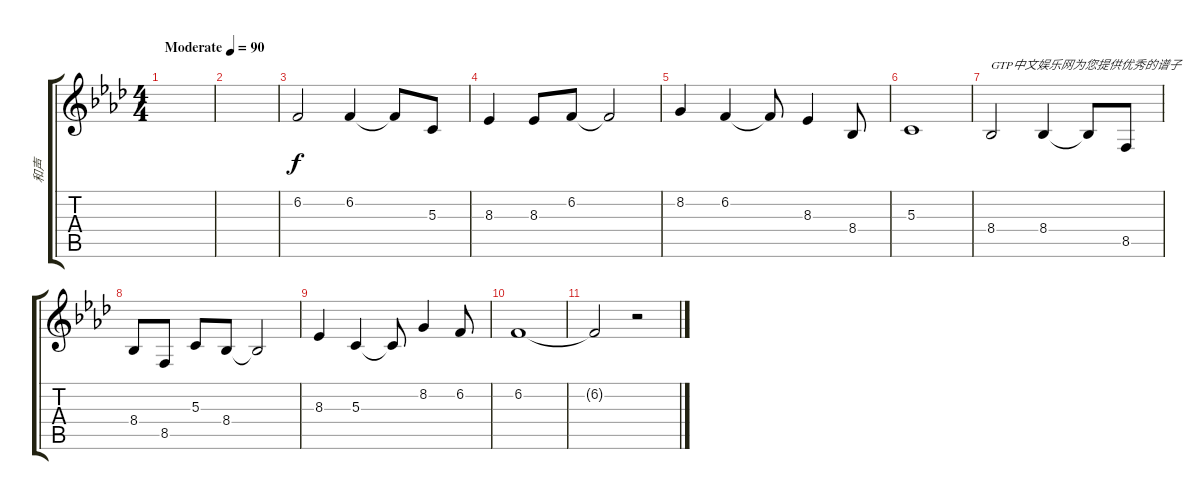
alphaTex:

\track ("和声" "和声") {instrument trumpet}
\staff {score tabs}
\tuning (E4 B3 G3 D3 A2 E2) {hide}
\ts (4 4)
\tempo (90 "Moderate")
\clef g2
\ks ab
|
|
6.2.2 6.2.4 6.2{t}.8 5.3.8 |
8.3.4 8.3.8 6.2.8 6.2{t}.2 |
8.2.4 6.2.4 6.2{t}.8 8.3.4 8.4.8 |
5.3.1 |
8.4.2{txt "GTP中文娱乐网为您提供优秀的谱子"} 8.4.4 8.4{t}.8 8.5.8 |
8.4.8 8.5.8 5.3.8 8.4.8 8.4{t}.2 |
8.3.4 5.3.4 5.3{t}.8 8.2.4 6.2.8 |
6.2.1 |
6.2{t}.2{volume 10} r.2
